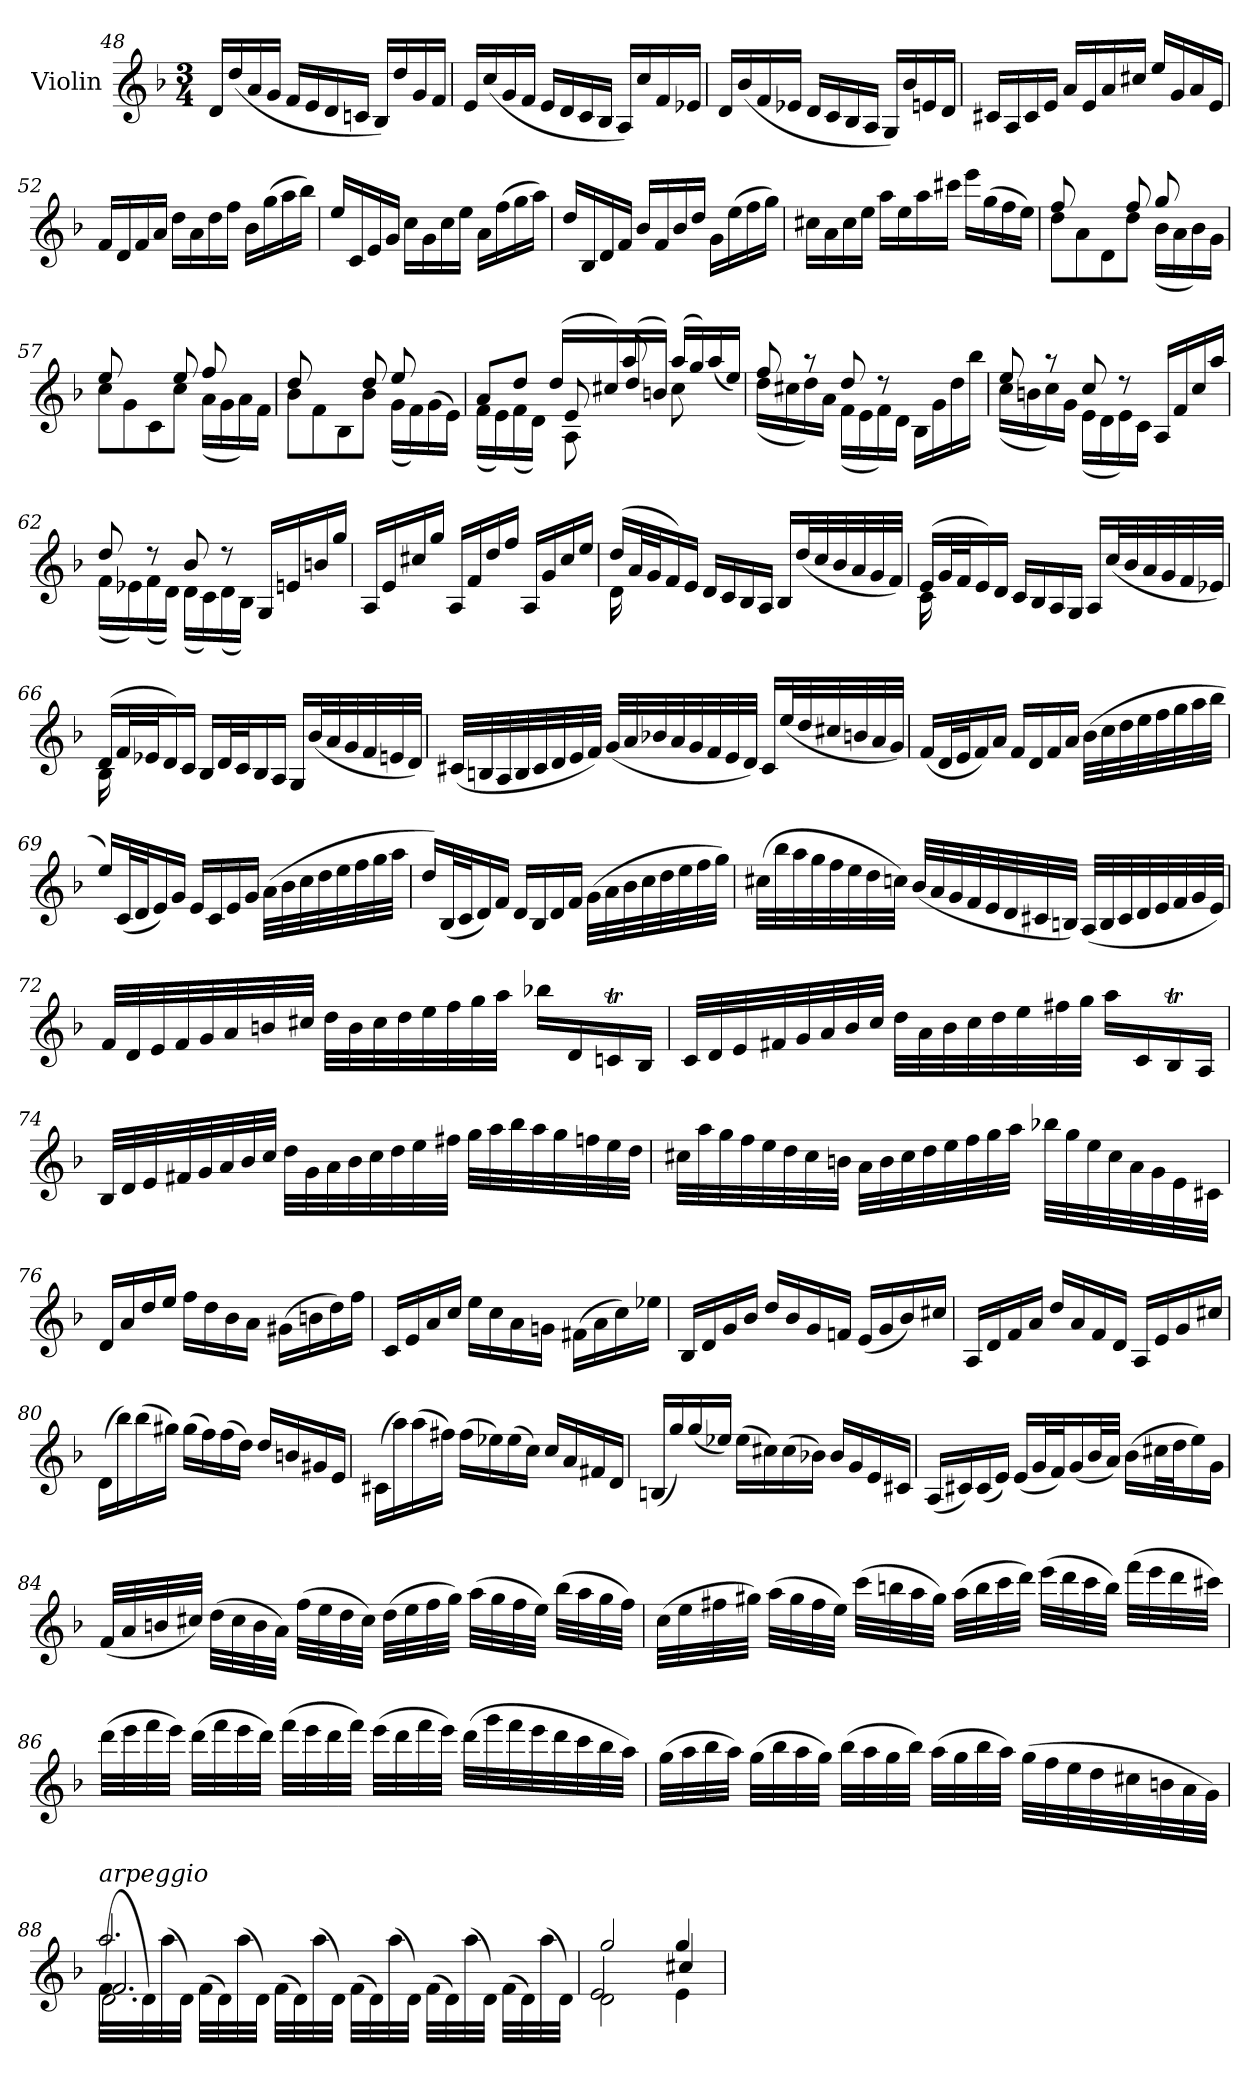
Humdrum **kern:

**kern
*part1
*staff1
*I"Violin
*I'Vln.
*clefG2
*k[b-]
*M3/4
=48
16d/LL
(<16dd/
16a/
16g/JJ
16f/LL
16e/
16d/
16cn/JJ
16B-/LL)
16dd/
16g/
16f/JJ
=49
16e/LL
(<16cc/
16g/
16f/JJ
16e/LL
16d/
16c/
16B-/JJ
16A/LL)
16cc/
16f/
16e-X/JJ
=50
16d/LL
(<16b-/
16f/
16e-X/JJ
16d/LL
16c/
16B-/
16A/JJ
16G/LL)
16b-/
16en/
16d/JJ
=51
16c#X/LL
16A/
16c#/
16e/JJ
16a/LL
16e/
16a/
16cc#X/JJ
16ee/LL
16g/
16a/
16e/JJ
=52
16f/LL
16d/
16f/
16a/JJ
16dd\LL
16a\
16dd\
16ff\JJ
16b-\LL
(>16gg\
16aa\
16bb-\JJ)
=53
16ee/LL
16c/
16e/
16g/JJ
16cc\LL
16g\
16cc\
16ee\JJ
16a\LL
(>16ff\
16gg\
16aa\JJ)
=54
16dd/LL
16B-/
16d/
16f/JJ
16b-/LL
16f/
16b-/
16dd/JJ
16g\LL
(>16ee\
16ff\
16gg\JJ)
=55
16cc#X\LL
16a\
16cc#\
16ee\JJ
16aa\LL
16ee\
16aa\
16ccc#X\JJ
16eee\LL
(>16gg\
16ff\
16ee\JJ)
=56
*^
8ff/	8dd\L
8ryy	8a\
8ryy	8d\
8ff/	8dd\J
8gg/	(<16b-\LL
.	16a\
8ryy	16b-\)
.	16g\JJ
=57	=57
8ee/	8cc\L
8ryy	8g\
8ryy	8c\
8ee/	8cc\J
8ff/	(<16a\LL
.	16g\
8ryy	16a\)
.	16f\JJ
=58	=58
8dd/	8b-\L
8ryy	8f\
8ryy	8B-\
8dd/	8b-\J
8ee/	(<16g\LL
.	16f\)
8ryy	(<16g\
.	16e\JJ)
=59	=59
*^	*^
8a/L	(<16f\LL	4ryy	4ryy
.	16e\)	.	.
8dd/J	(<16f\	.	.
.	16d\JJ)	.	.
8ryy	8e/	(>16dd/LL	8A\
.	.	16cc#X/)	.
8aa/	8ryy	(>16dd/	8ryy
.	.	16bn/JJ)	.
(>16aa/LL	8cc#\	4ryy	4ryy
16gg/)	.	.	.
(>16aa/	8ryy	.	.
16ee/JJ)	.	.	.
*	*v	*v	*v
=60	=60
8ff/	(<16dd\LL
.	16cc#X\
8r	16dd\)
.	16a\JJ
8dd/	(<16f\LL
.	16e\
8r	16f\)
.	16d\JJ
16B-\LL	4ryy
16g\	.
16dd\	.
16bb-\JJ	.
=61	=61
8ee/	(<16cc\LL
.	16bn\
8r	16cc\)
.	16g\JJ
8cc/	(<16e\LL
.	16d\
8r	16e\)
.	16c\JJ
16A/LL	4ryy
16f/	.
16cc/	.
16aa/JJ	.
=62	=62
8dd/	(<16f\LL
.	16e-X\)
8r	(<16f\
.	16d\JJ)
8b-/	(<16d\LL
.	16c\)
8r	(<16d\
.	16B-\JJ)
16G/LL	4ryy
16en/	.
16bn/	.
16gg/JJ	.
*v	*v
=63
16A/LL
16e/
16cc#X/
16gg/JJ
16A/LL
16f/
16dd/
16ff/JJ
16A/LL
16g/
16cc#/
16ee/JJ
=64
*^
(>16dd/LL	16d\
32a/L	16ryy
32g/J	.
16f/)	8ryy
16e/JJ	.
16d/LL	4ryy
16c/	.
16B-/	.
16A/JJ	.
16B-/LL	4ryy
(<32dd/L	.
32cc/	.
32b-/	.
32a/	.
32g/	.
32f/JJJ)	.
=65	=65
(>16e/LL	16c\
32g/L	16ryy
32f/J	.
16e/)	8ryy
16d/JJ	.
16c/LL	4ryy
16B-/	.
16A/	.
16G/JJ	.
16A/LL	4ryy
(<32cc/L	.
32b-/	.
32a/	.
32g/	.
32f/	.
32e-X/JJJ)	.
=66	=66
(>16d/LL	16B-\
32f/L	16ryy
32e-X/J	.
16d/)	8ryy
16c/JJ	.
16B-/LL	4ryy
32d/L	.
32c/J	.
16B-/	.
16A/JJ	.
16G/LL	4ryy
(<32b-/L	.
32a/	.
32g/	.
32f/	.
32en/	.
32d/JJJ)	.
*v	*v
=67
(<32c#X/LLL
32Bn/
32A/
32B/
32c#/
32d/
32e/
32f/JJJ)
(<32g/LLL
32a/
32b-X/
32a/
32g/
32f/
32e/
32d/JJJ)
16c#/LL
(<32ee/L
32dd/
32cc#X/
32bn/
32a/
32g/JJJ)
=68
(<16f/LL
32d/L
32e/J
16f/)
16a/JJ
16f/LL
16d/
16f/
16a/JJ
(>32b-\LLL
32cc\
32dd\
32ee\
32ff\
32gg\
32aa\
32bb-\JJJ
=69
16ee/LL)
(<32c/L
32d/J
16e/)
16g/JJ
16e/LL
16c/
16e/
16g/JJ
(>32a\LLL
32b-\
32cc\
32dd\
32ee\
32ff\
32gg\
32aa\JJJ
=70
16dd/LL)
(<32B-/L
32c/J
16d/)
16f/JJ
16d/LL
16B-/
16d/
16f/JJ
(>32g\LLL
32a\
32b-\
32cc\
32dd\
32ee\
32ff\
32gg\JJJ)
=71
(>32cc#X\LLL
32bb-\
32aa\
32gg\
32ff\
32ee\
32dd\
32ccn\JJJ)
(<32b-/LLL
32a/
32g/
32f/
32e/
32d/
32c#X/
32Bn/JJJ)
(<32A/LLL
32B/
32c#/
32d/
32e/
32f/
32g/
32e/JJJ)
=72
32f/LLL
32d/
32e/
32f/
32g/
32a/
32bn/
32cc#X/JJJ
32dd\LLL
32b\
32cc#\
32dd\
32ee\
32ff\
32gg\
32aa\JJJ
16bb-X\LL
16d/
16cnT/
16B-/JJ
=73
32c/LLL
32d/
32e/
32f#X/
32g/
32a/
32b-/
32cc/JJJ
32dd\LLL
32a\
32b-\
32cc\
32dd\
32ee\
32ff#X\
32gg\JJJ
16aa\LL
16c/
16B-T/
16A/JJ
=74
32B-/LLL
32d/
32e/
32f#X/
32g/
32a/
32b-/
32cc/JJJ
32dd\LLL
32g\
32a\
32b-\
32cc\
32dd\
32ee\
32ff#X\JJJ
32gg\LLL
32aa\
32bb-\
32aa\
32gg\
32ffn\
32ee\
32dd\JJJ
=75
32cc#X\LLL
32aa\
32gg\
32ff\
32ee\
32dd\
32cc#\
32bn\JJJ
32a\LLL
32b\
32cc#\
32dd\
32ee\
32ff\
32gg\
32aa\JJJ
32bb-X\LLL
32gg\
32ee\
32cc#\
32a\
32g\
32e\
32c#X\JJJ
=76
16d/LL
16a/
16dd/
16ee/JJ
16ff\LL
16dd\
16b-\
16a\JJ
(>16g#X\LL
16bn\
16dd\)
16ff\JJ
=77
16c/LL
16e/
16a/
16cc/JJ
16ee\LL
16cc\
16a\
16gn\JJ
(>16f#X\LL
16a\
16cc\)
16ee-X\JJ
=78
16B-/LL
16d/
16g/
16b-/JJ
16dd/LL
16b-/
16g/
16fn/JJ
(<16e/LL
16g/
16b-/)
16cc#X/JJ
=79
16A/LL
16d/
16f/
16a/JJ
16dd/LL
16a/
16f/
16d/JJ
16A/LL
16e/
16g/
16cc#X/JJ
=80
(>16d\LL
16bb-\)
(>16bb-\
16gg#X\JJ)
(>16gg#\LL
16ff\)
(>16ff\
16dd\JJ)
16dd/LL
16bn/
16g#X/
16e/JJ
=81
(>16c#X\LL
16aa\)
(>16aa\
16ff#X\JJ)
(>16ff#\LL
16ee-X\)
(>16ee-\
16cc\JJ)
16cc/LL
16a/
16f#X/
16d/JJ
=82
(<16Bn/LL
16gg/)
(<16gg/
16ee-X/JJ)
(>16ee-\LL
16cc#X\)
(>16cc#\
16b-X\JJ)
16b-/LL
16g/
16e/
16c#X/JJ
=83
(<16A/LL
16c#X/)
(<16c#/
16e/JJ)
(<16e/LL
32g/L
32f/J)
(<16g/
32b-/L
32a/JJJ)
(>16b-\LL
32cc#X\L
32dd\J
16ee\)
16g\JJ
=84
(<32f/LLL
32a/
32bn/
32cc#X/JJJ)
(>32dd\LLL
32cc#\
32b\
32a\JJJ)
(>32ff\LLL
32ee\
32dd\
32cc#\JJJ)
(>32dd\LLL
32ee\
32ff\
32gg\JJJ)
(>32aa\LLL
32gg\
32ff\
32ee\JJJ)
(>32bb-\LLL
32aa\
32gg\
32ff\JJJ)
=85
(>32cc\LLL
32ee\
32ff#X\
32gg#X\JJJ)
(>32aa\LLL
32gg#\
32ff#\
32ee\JJJ)
(>32ccc\LLL
32bbn\
32aa\
32gg#\JJJ)
(>32aa\LLL
32bb\
32ccc\
32ddd\JJJ)
(>32eee\LLL
32ddd\
32ccc\
32bb\JJJ)
(>32fff\LLL
32eee\
32ddd\
32ccc#X\JJJ)
=86
(>32ddd\LLL
32eee\
32fff\
32eee\JJJ)
(>32ddd\LLL
32fff\
32eee\
32ddd\JJJ)
(>32fff\LLL
32eee\
32ddd\
32fff\JJJ)
(>32eee\LLL
32ddd\
32fff\
32eee\JJJ)
(>32ddd\LLL
32ggg\
32fff\
32eee\
32ddd\
32ccc\
32bb-\
32aa\JJJ)
=87
(>32gg\LLL
32aa\
32bb-\
32aa\JJJ)
(>32gg\LLL
32bb-\
32aa\
32gg\JJJ)
(>32bb-\LLL
32aa\
32gg\
32bb-\JJJ)
(>32aa\LLL
32gg\
32bb-\
32aa\JJJ)
(>32gg\LLL
32ff\
32ee\
32dd\
32cc#X\
32bn\
32a\
32g\JJJ)
=88
*^
*	*^
*	*	*^
!LO:TX:a:i:t=arpeggio	!	!	!
(<32f\LLL	2.aa/	2.f/	2.d\
32d\)	.	.	.
(<32aa\	.	.	.
32d\JJJ)	.	.	.
(<32f\LLL	.	.	.
32d\)	.	.	.
(<32aa\	.	.	.
32d\JJJ)	.	.	.
(<32f\LLL	.	.	.
32d\)	.	.	.
(<32aa\	.	.	.
32d\JJJ)	.	.	.
(<32f\LLL	.	.	.
32d\)	.	.	.
(<32aa\	.	.	.
32d\JJJ)	.	.	.
(<32f\LLL	.	.	.
32d\)	.	.	.
(<32aa\	.	.	.
32d\JJJ)	.	.	.
(<32f\LLL	.	.	.
32d\)	.	.	.
(<32aa\	.	.	.
32d\JJJ)	.	.	.
*	*	*v	*v
=89	=89	=89
2gg/	2d\	2e/
4gg/	4e\	4cc#X/
*v	*v	*v
=
*-
